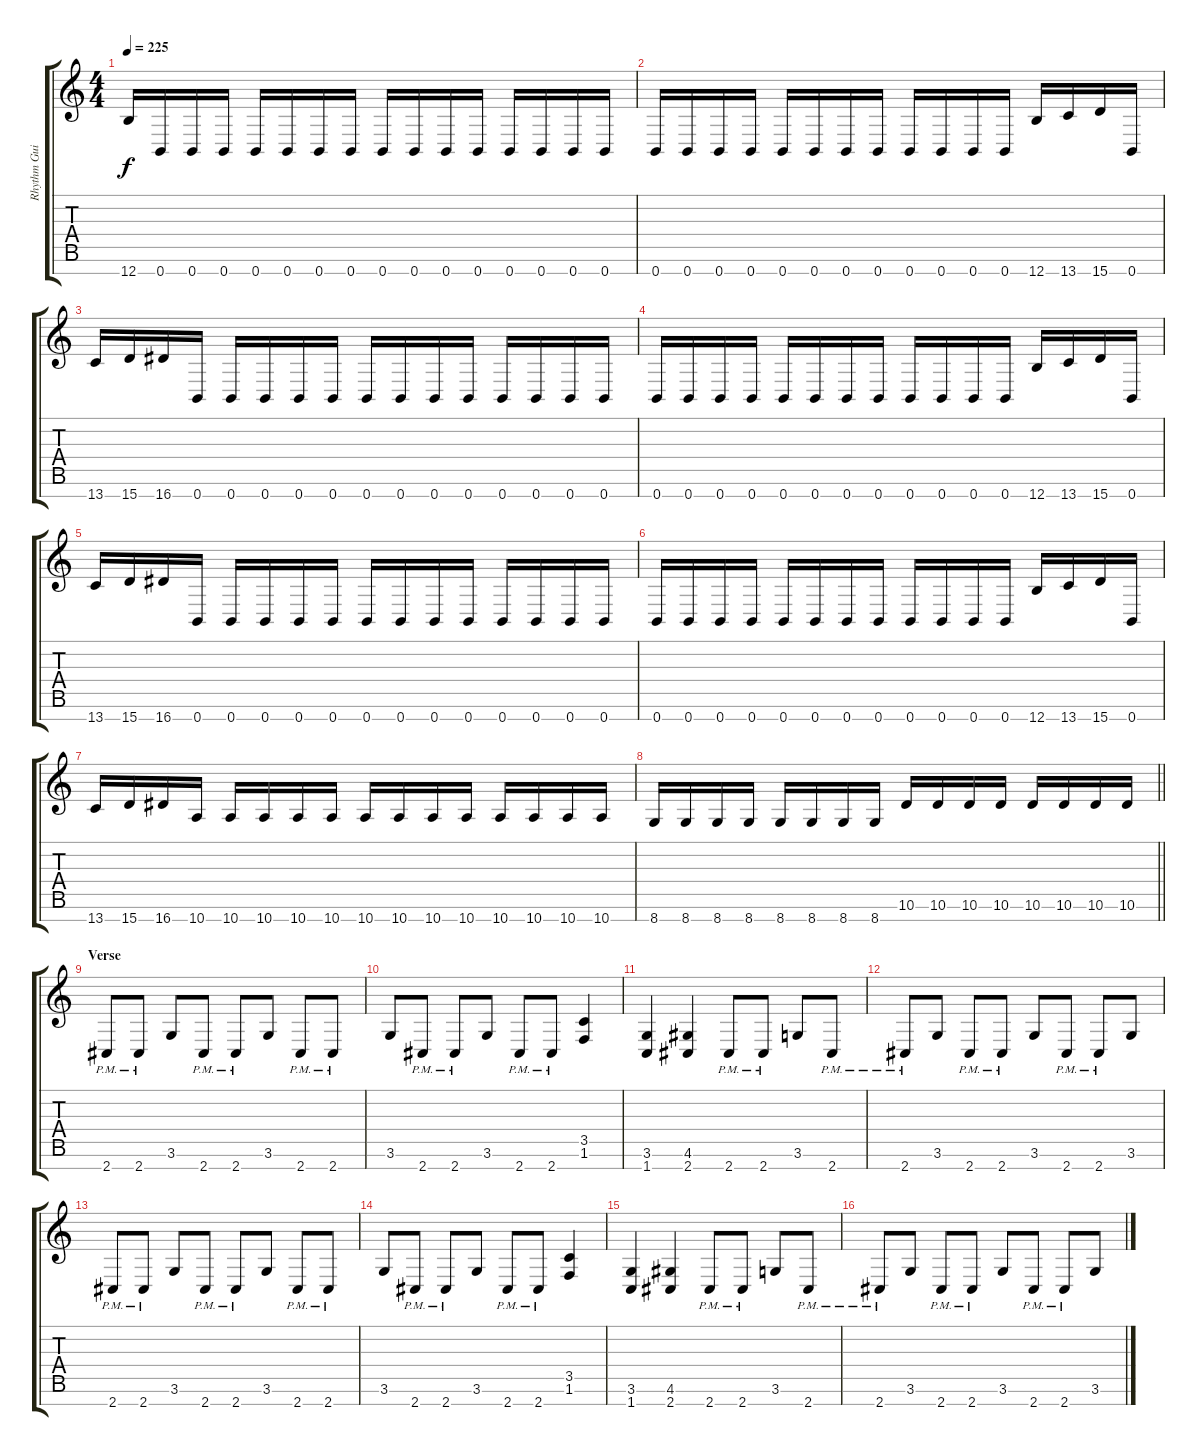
\track ("Rhythm Guitar 1" "Rhythm Gui") {instrument distortionguitar}
\staff {score tabs}
\tuning (E4 B3 G3 D3 A2 E2 B1) {hide}
\ts (4 4)
\tempo 225
\clef g2
\ks c
12.7.16{dy f} 0.7.16 0.7.16 0.7.16 0.7.16 0.7.16 0.7.16 0.7.16 0.7.16 0.7.16 0.7.16 0.7.16 0.7.16 0.7.16 0.7.16 0.7.16 |
0.7.16 0.7.16 0.7.16 0.7.16 0.7.16 0.7.16 0.7.16 0.7.16 0.7.16 0.7.16 0.7.16 0.7.16 12.7.16 13.7.16 15.7.16 0.7.16 |
13.7.16 15.7.16 16.7.16 0.7.16 0.7.16 0.7.16 0.7.16 0.7.16 0.7.16 0.7.16 0.7.16 0.7.16 0.7.16 0.7.16 0.7.16 0.7.16 |
0.7.16 0.7.16 0.7.16 0.7.16 0.7.16 0.7.16 0.7.16 0.7.16 0.7.16 0.7.16 0.7.16 0.7.16 12.7.16 13.7.16 15.7.16 0.7.16 |
13.7.16 15.7.16 16.7.16 0.7.16 0.7.16 0.7.16 0.7.16 0.7.16 0.7.16 0.7.16 0.7.16 0.7.16 0.7.16 0.7.16 0.7.16 0.7.16 |
0.7.16 0.7.16 0.7.16 0.7.16 0.7.16 0.7.16 0.7.16 0.7.16 0.7.16 0.7.16 0.7.16 0.7.16 12.7.16 13.7.16 15.7.16 0.7.16 |
13.7.16 15.7.16 16.7.16 10.7.16 10.7.16 10.7.16 10.7.16 10.7.16 10.7.16 10.7.16 10.7.16 10.7.16 10.7.16 10.7.16 10.7.16 10.7.16 |
\barLineRight lightlight
8.7.16 8.7.16 8.7.16 8.7.16 8.7.16 8.7.16 8.7.16 8.7.16 10.6.16 10.6.16 10.6.16 10.6.16 10.6.16 10.6.16 10.6.16 10.6.16 |
\section ("" "Verse")
2.7{pm}.8 2.7{pm}.8 3.6.8 2.7{pm}.8 2.7{pm}.8 3.6.8 2.7{pm}.8 2.7{pm}.8 |
3.6.8 2.7{pm}.8 2.7{pm}.8 3.6.8 2.7{pm}.8 2.7{pm}.8 (3.5 1.6).4 |
(3.6 1.7).4 (4.6 2.7).4 2.7{pm}.8 2.7{pm}.8 3.6.8 2.7{pm}.8 |
2.7{pm}.8 3.6.8 2.7{pm}.8 2.7{pm}.8 3.6.8 2.7{pm}.8 2.7{pm}.8 3.6.8 |
2.7{pm}.8 2.7{pm}.8 3.6.8 2.7{pm}.8 2.7{pm}.8 3.6.8 2.7{pm}.8 2.7{pm}.8 |
3.6.8 2.7{pm}.8 2.7{pm}.8 3.6.8 2.7{pm}.8 2.7{pm}.8 (3.5 1.6).4 |
(3.6 1.7).4 (4.6 2.7).4 2.7{pm}.8 2.7{pm}.8 3.6.8 2.7{pm}.8 |
2.7{pm}.8 3.6.8 2.7{pm}.8 2.7{pm}.8 3.6.8 2.7{pm}.8 2.7{pm}.8 3.6.8
